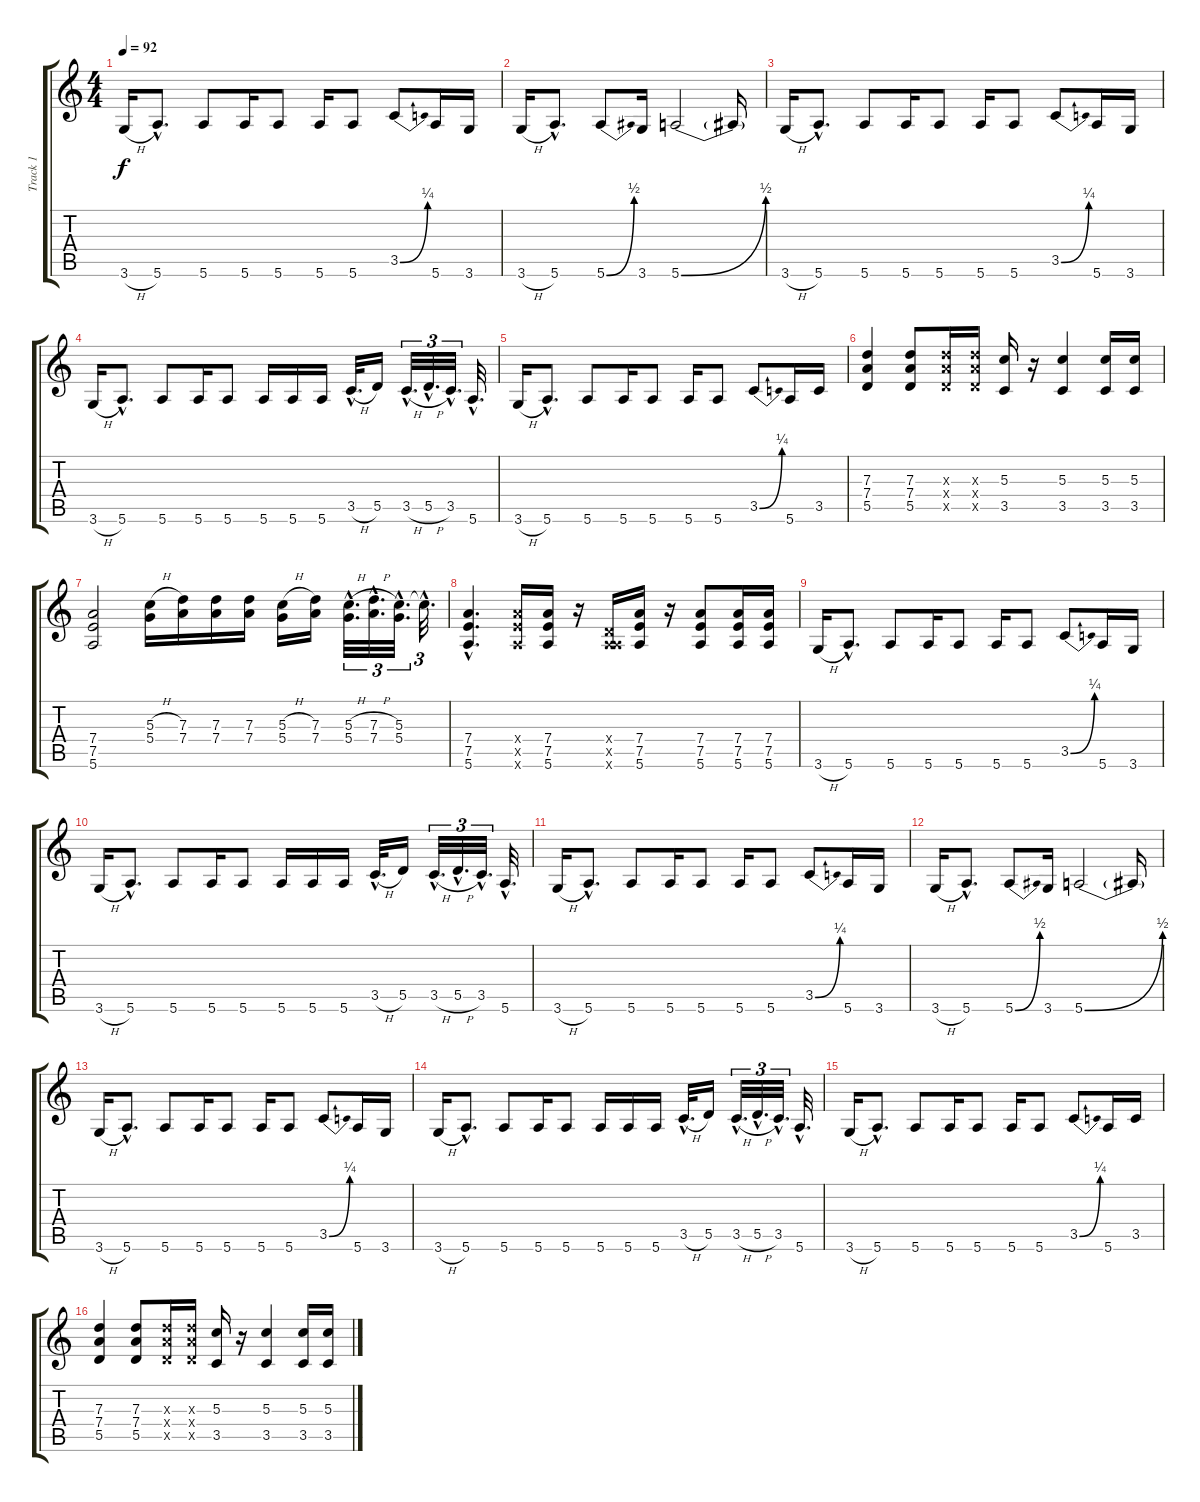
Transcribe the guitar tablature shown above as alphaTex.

\track ("Track 1" "Track 1") {instrument overdrivenguitar}
\staff {score tabs}
\tuning (E4 B3 G3 D3 A2 E2) {hide}
\ts (4 4)
\tempo 92
\clef g2
\ks c
3.6{h}.16{dy f} 5.6{hac}.8{d} 5.6.8 5.6.16 5.6.8 5.6.16 5.6.8 3.5{be (bend 0 0 60 1)}.8 5.6.16 3.6.16 |
3.6{h}.16 5.6{hac}.8{d} 5.6{be (bend 0 0 60 2)}.8 3.6.16 5.6{be (bend 0 0 60 2)}.2 5.6{t}.16 |
3.6{h}.16 5.6{hac}.8{d} 5.6.8 5.6.16 5.6.8 5.6.16 5.6.8 3.5{be (bend 0 0 60 1)}.8 5.6.16 3.6.16 |
3.6{h}.16 5.6{hac}.8{d} 5.6.8 5.6.16 5.6.8 5.6.16 5.6.16 5.6.16 3.5{h hac}.32{d} 5.5.16 3.5{h hac}.32{d tu (3 2)} 5.5{h hac}.32{d tu (3 2)} 3.5{hac}.32{d tu (3 2)} 5.6{hac}.32{d} |
3.6{h}.16 5.6{hac}.8{d} 5.6.8 5.6.16 5.6.8 5.6.16 5.6.8 3.5{be (bend 0 0 60 1)}.8 5.6.16 3.5.16 |
(7.3 7.4 5.5).4 (7.3 7.4 5.5).8 (7.3{x} 7.4{x} 5.5{x}).16 (7.3{x} 7.4{x} 5.5{x}).16 (5.3 3.5).16 r.16 (5.3 3.5).4 (5.3 3.5).16 (5.3 3.5).16 |
(7.4 7.5 5.6).2 (5.3{h} 5.4).16 (7.3 7.4).16 (7.3 7.4).16 (7.3 7.4).16 (5.3{h} 5.4).16 (7.3 7.4).16 (5.3{h hac} 5.4{hac}).32{d tu (3 2)} (7.3{h hac} 7.4{hac}).32{d tu (3 2)} (5.3{hac} 5.4{hac}).32{d tu (3 2)} 5.3{hac t}.32{d tu (3 2)} |
(7.4{hac} 7.5{hac} 5.6{hac}).4{d} (7.4{x} 7.5{x} 5.6{x}).16 (7.4 7.5 5.6).16 r.16 (0.4{x} 0.5{x} 5.6{x}).16 (7.4 7.5 5.6).16 r.16 (7.4 7.5 5.6).8 (7.4 7.5 5.6).16 (7.4 7.5 5.6).16 |
3.6{h}.16 5.6{hac}.8{d} 5.6.8 5.6.16 5.6.8 5.6.16 5.6.8 3.5{be (bend 0 0 60 1)}.8 5.6.16 3.6.16 |
3.6{h}.16 5.6{hac}.8{d} 5.6.8 5.6.16 5.6.8 5.6.16 5.6.16 5.6.16 3.5{h hac}.32{d} 5.5.16 3.5{h hac}.32{d tu (3 2)} 5.5{h hac}.32{d tu (3 2)} 3.5{hac}.32{d tu (3 2)} 5.6{hac}.32{d} |
3.6{h}.16 5.6{hac}.8{d} 5.6.8 5.6.16 5.6.8 5.6.16 5.6.8 3.5{be (bend 0 0 60 1)}.8 5.6.16 3.6.16 |
3.6{h}.16 5.6{hac}.8{d} 5.6{be (bend 0 0 60 2)}.8 3.6.16 5.6{be (bend 0 0 60 2)}.2 5.6{t}.16 |
3.6{h}.16 5.6{hac}.8{d} 5.6.8 5.6.16 5.6.8 5.6.16 5.6.8 3.5{be (bend 0 0 60 1)}.8 5.6.16 3.6.16 |
3.6{h}.16 5.6{hac}.8{d} 5.6.8 5.6.16 5.6.8 5.6.16 5.6.16 5.6.16 3.5{h hac}.32{d} 5.5.16 3.5{h hac}.32{d tu (3 2)} 5.5{h hac}.32{d tu (3 2)} 3.5{hac}.32{d tu (3 2)} 5.6{hac}.32{d} |
3.6{h}.16 5.6{hac}.8{d} 5.6.8 5.6.16 5.6.8 5.6.16 5.6.8 3.5{be (bend 0 0 60 1)}.8 5.6.16 3.5.16 |
(7.3 7.4 5.5).4 (7.3 7.4 5.5).8 (7.3{x} 7.4{x} 5.5{x}).16 (7.3{x} 7.4{x} 5.5{x}).16 (5.3 3.5).16 r.16 (5.3 3.5).4 (5.3 3.5).16 (5.3 3.5).16
